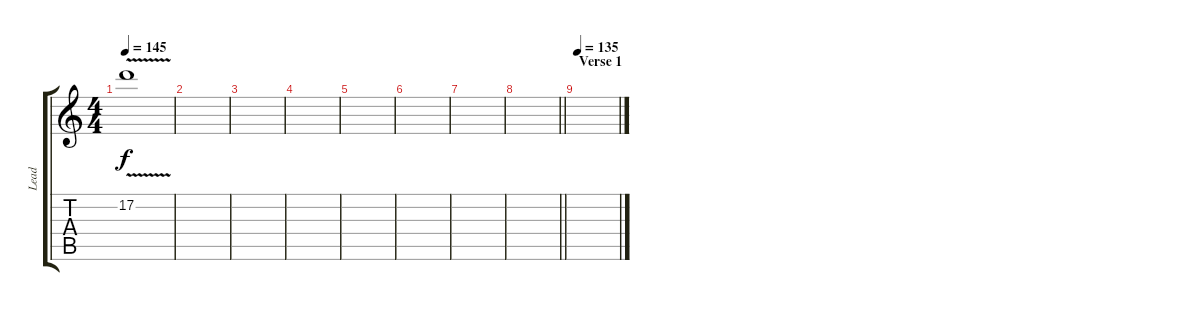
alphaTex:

\track ("Lead " "Lead ") {instrument distortionguitar}
\staff {score tabs}
\tuning (D4 A3 F3 C3 G2 D2) {hide}
\ts (4 4)
\tempo 145
\clef g2
\ks c
17.2{v}.1{dy f} |
|
|
|
|
|
|
\barLineRight lightlight
|
\section ("" "Verse 1")
\tempo 135
